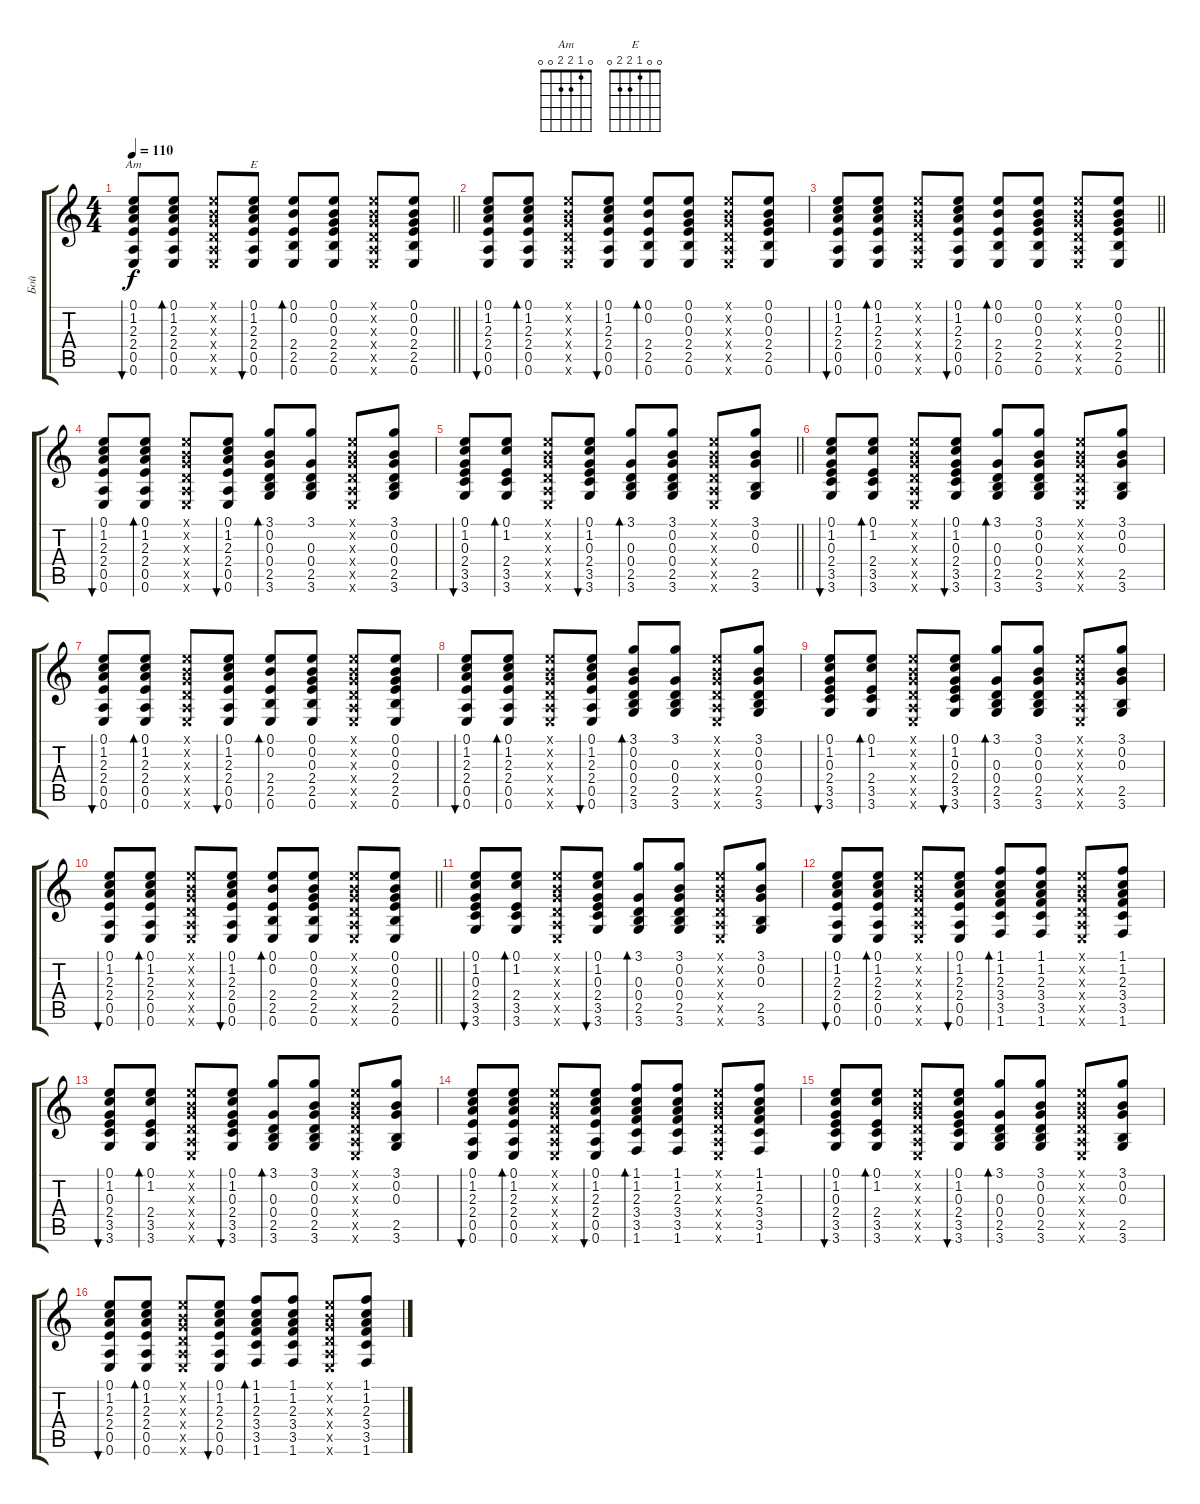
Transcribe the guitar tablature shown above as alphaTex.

\track ("Бой" "Бой") {instrument acousticguitarsteel}
\staff {score tabs}
\tuning (E4 B3 G3 D3 A2 E2) {hide}
\chord ("Am" 0 1 2 2 0 0)
\chord ("E" 0 0 1 2 2 0)
\ts (4 4)
\tempo 110
\clef g2
\barLineRight lightlight
\ks c
(0.1 1.2 2.3 2.4 0.5 0.6).8{bu 60 ch "Am" dy f} (0.1 1.2 2.3 2.4 0.5 0.6).8{bd 60} (0.1{x} 0.2{x} 0.3{x} 0.4{x} 0.5{x} 0.6{x}).8 (0.1 1.2 2.3 2.4 0.5 0.6).8{bu 60 ch "E"} (0.1 0.2 2.4 2.5 0.6).8{bd 60} (0.1 0.2 0.3 2.4 2.5 0.6).8 (0.1{x} 0.2{x} 0.3{x} 0.4{x} 0.5{x} 0.6{x}).8 (0.1 0.2 0.3 2.4 2.5 0.6).8 |
(0.1 1.2 2.3 2.4 0.5 0.6).8{bu 60} (0.1 1.2 2.3 2.4 0.5 0.6).8{bd 60} (0.1{x} 0.2{x} 0.3{x} 0.4{x} 0.5{x} 0.6{x}).8 (0.1 1.2 2.3 2.4 0.5 0.6).8{bu 60} (0.1 0.2 2.4 2.5 0.6).8{bd 60} (0.1 0.2 0.3 2.4 2.5 0.6).8 (0.1{x} 0.2{x} 0.3{x} 0.4{x} 0.5{x} 0.6{x}).8 (0.1 0.2 0.3 2.4 2.5 0.6).8 |
\barLineRight lightlight
(0.1 1.2 2.3 2.4 0.5 0.6).8{bu 60} (0.1 1.2 2.3 2.4 0.5 0.6).8{bd 60} (0.1{x} 0.2{x} 0.3{x} 0.4{x} 0.5{x} 0.6{x}).8 (0.1 1.2 2.3 2.4 0.5 0.6).8{bu 60} (0.1 0.2 2.4 2.5 0.6).8{bd 60} (0.1 0.2 0.3 2.4 2.5 0.6).8 (0.1{x} 0.2{x} 0.3{x} 0.4{x} 0.5{x} 0.6{x}).8 (0.1 0.2 0.3 2.4 2.5 0.6).8 |
(0.1 1.2 2.3 2.4 0.5 0.6).8{bu 60} (0.1 1.2 2.3 2.4 0.5 0.6).8{bd 60} (0.1{x} 0.2{x} 0.3{x} 0.4{x} 0.5{x} 0.6{x}).8 (0.1 1.2 2.3 2.4 0.5 0.6).8{bu 60} (3.1 0.2 0.3 0.4 2.5 3.6).8{bd 60} (3.1 0.3 0.4 2.5 3.6).8 (0.1{x} 0.2{x} 0.3{x} 0.4{x} 0.5{x} 0.6{x}).8 (3.1 0.2 0.3 0.4 2.5 3.6).8 |
\barLineRight lightlight
(0.1 1.2 0.3 2.4 3.5 3.6).8{bu 60} (0.1 1.2 2.4 3.5 3.6).8{bd 60} (0.1{x} 0.2{x} 0.3{x} 0.4{x} 0.5{x} 0.6{x}).8 (0.1 1.2 0.3 2.4 3.5 3.6).8{bu 60} (3.1 0.3 0.4 2.5 3.6).8{bd 60} (3.1 0.2 0.3 0.4 2.5 3.6).8 (0.1{x} 0.2{x} 0.3{x} 0.4{x} 0.5{x} 0.6{x}).8 (3.1 0.2 0.3 2.5 3.6).8 |
(0.1 1.2 0.3 2.4 3.5 3.6).8{bu 60} (0.1 1.2 2.4 3.5 3.6).8{bd 60} (0.1{x} 0.2{x} 0.3{x} 0.4{x} 0.5{x} 0.6{x}).8 (0.1 1.2 0.3 2.4 3.5 3.6).8{bu 60} (3.1 0.3 0.4 2.5 3.6).8{bd 60} (3.1 0.2 0.3 0.4 2.5 3.6).8 (0.1{x} 0.2{x} 0.3{x} 0.4{x} 0.5{x} 0.6{x}).8 (3.1 0.2 0.3 2.5 3.6).8 |
(0.1 1.2 2.3 2.4 0.5 0.6).8{bu 60} (0.1 1.2 2.3 2.4 0.5 0.6).8{bd 60} (0.1{x} 0.2{x} 0.3{x} 0.4{x} 0.5{x} 0.6{x}).8 (0.1 1.2 2.3 2.4 0.5 0.6).8{bu 60} (0.1 0.2 2.4 2.5 0.6).8{bd 60} (0.1 0.2 0.3 2.4 2.5 0.6).8 (0.1{x} 0.2{x} 0.3{x} 0.4{x} 0.5{x} 0.6{x}).8 (0.1 0.2 0.3 2.4 2.5 0.6).8 |
(0.1 1.2 2.3 2.4 0.5 0.6).8{bu 60} (0.1 1.2 2.3 2.4 0.5 0.6).8{bd 60} (0.1{x} 0.2{x} 0.3{x} 0.4{x} 0.5{x} 0.6{x}).8 (0.1 1.2 2.3 2.4 0.5 0.6).8{bu 60} (3.1 0.2 0.3 0.4 2.5 3.6).8{bd 60} (3.1 0.3 0.4 2.5 3.6).8 (0.1{x} 0.2{x} 0.3{x} 0.4{x} 0.5{x} 0.6{x}).8 (3.1 0.2 0.3 0.4 2.5 3.6).8 |
(0.1 1.2 0.3 2.4 3.5 3.6).8{bu 60} (0.1 1.2 2.4 3.5 3.6).8{bd 60} (0.1{x} 0.2{x} 0.3{x} 0.4{x} 0.5{x} 0.6{x}).8 (0.1 1.2 0.3 2.4 3.5 3.6).8{bu 60} (3.1 0.3 0.4 2.5 3.6).8{bd 60} (3.1 0.2 0.3 0.4 2.5 3.6).8 (0.1{x} 0.2{x} 0.3{x} 0.4{x} 0.5{x} 0.6{x}).8 (3.1 0.2 0.3 2.5 3.6).8 |
\barLineRight lightlight
(0.1 1.2 2.3 2.4 0.5 0.6).8{bu 60} (0.1 1.2 2.3 2.4 0.5 0.6).8{bd 60} (0.1{x} 0.2{x} 0.3{x} 0.4{x} 0.5{x} 0.6{x}).8 (0.1 1.2 2.3 2.4 0.5 0.6).8{bu 60} (0.1 0.2 2.4 2.5 0.6).8{bd 60} (0.1 0.2 0.3 2.4 2.5 0.6).8 (0.1{x} 0.2{x} 0.3{x} 0.4{x} 0.5{x} 0.6{x}).8 (0.1 0.2 0.3 2.4 2.5 0.6).8 |
(0.1 1.2 0.3 2.4 3.5 3.6).8{bu 60} (0.1 1.2 2.4 3.5 3.6).8{bd 60} (0.1{x} 0.2{x} 0.3{x} 0.4{x} 0.5{x} 0.6{x}).8 (0.1 1.2 0.3 2.4 3.5 3.6).8{bu 60} (3.1 0.3 0.4 2.5 3.6).8{bd 60} (3.1 0.2 0.3 0.4 2.5 3.6).8 (0.1{x} 0.2{x} 0.3{x} 0.4{x} 0.5{x} 0.6{x}).8 (3.1 0.2 0.3 2.5 3.6).8 |
(0.1 1.2 2.3 2.4 0.5 0.6).8{bu 60} (0.1 1.2 2.3 2.4 0.5 0.6).8{bd 60} (0.1{x} 0.2{x} 0.3{x} 0.4{x} 0.5{x} 0.6{x}).8 (0.1 1.2 2.3 2.4 0.5 0.6).8{bu 60} (1.1 1.2 2.3 3.4 3.5 1.6).8{bd 60} (1.1 1.2 2.3 3.4 3.5 1.6).8 (0.1{x} 0.2{x} 0.3{x} 0.4{x} 0.5{x} 0.6{x}).8 (1.1 1.2 2.3 3.4 3.5 1.6).8 |
(0.1 1.2 0.3 2.4 3.5 3.6).8{bu 60} (0.1 1.2 2.4 3.5 3.6).8{bd 60} (0.1{x} 0.2{x} 0.3{x} 0.4{x} 0.5{x} 0.6{x}).8 (0.1 1.2 0.3 2.4 3.5 3.6).8{bu 60} (3.1 0.3 0.4 2.5 3.6).8{bd 60} (3.1 0.2 0.3 0.4 2.5 3.6).8 (0.1{x} 0.2{x} 0.3{x} 0.4{x} 0.5{x} 0.6{x}).8 (3.1 0.2 0.3 2.5 3.6).8 |
(0.1 1.2 2.3 2.4 0.5 0.6).8{bu 60} (0.1 1.2 2.3 2.4 0.5 0.6).8{bd 60} (0.1{x} 0.2{x} 0.3{x} 0.4{x} 0.5{x} 0.6{x}).8 (0.1 1.2 2.3 2.4 0.5 0.6).8{bu 60} (1.1 1.2 2.3 3.4 3.5 1.6).8{bd 60} (1.1 1.2 2.3 3.4 3.5 1.6).8 (0.1{x} 0.2{x} 0.3{x} 0.4{x} 0.5{x} 0.6{x}).8 (1.1 1.2 2.3 3.4 3.5 1.6).8 |
(0.1 1.2 0.3 2.4 3.5 3.6).8{bu 60} (0.1 1.2 2.4 3.5 3.6).8{bd 60} (0.1{x} 0.2{x} 0.3{x} 0.4{x} 0.5{x} 0.6{x}).8 (0.1 1.2 0.3 2.4 3.5 3.6).8{bu 60} (3.1 0.3 0.4 2.5 3.6).8{bd 60} (3.1 0.2 0.3 0.4 2.5 3.6).8 (0.1{x} 0.2{x} 0.3{x} 0.4{x} 0.5{x} 0.6{x}).8 (3.1 0.2 0.3 2.5 3.6).8 |
(0.1 1.2 2.3 2.4 0.5 0.6).8{bu 60} (0.1 1.2 2.3 2.4 0.5 0.6).8{bd 60} (0.1{x} 0.2{x} 0.3{x} 0.4{x} 0.5{x} 0.6{x}).8 (0.1 1.2 2.3 2.4 0.5 0.6).8{bu 60} (1.1 1.2 2.3 3.4 3.5 1.6).8{bd 60} (1.1 1.2 2.3 3.4 3.5 1.6).8 (0.1{x} 0.2{x} 0.3{x} 0.4{x} 0.5{x} 0.6{x}).8 (1.1 1.2 2.3 3.4 3.5 1.6).8
